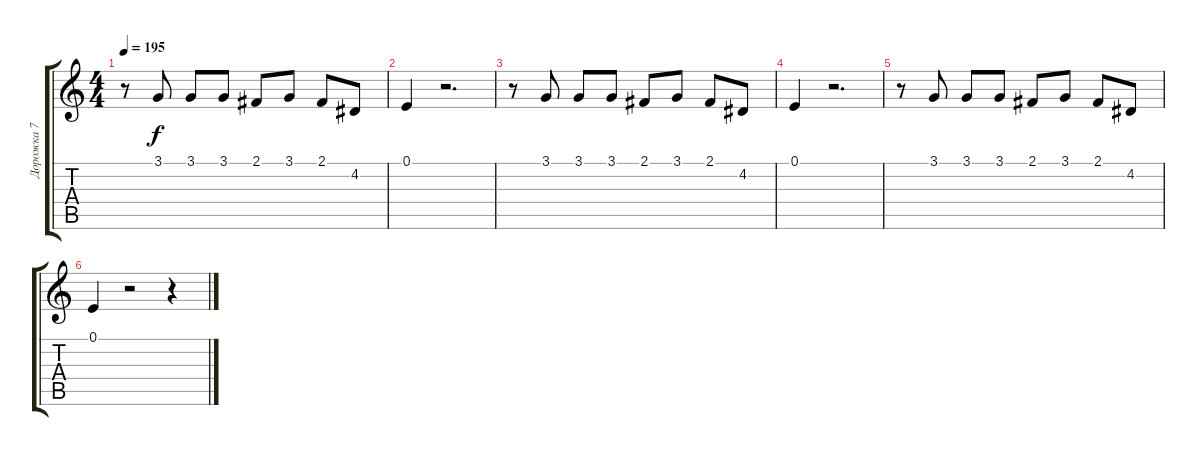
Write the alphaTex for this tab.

\track ("Дорожка 7" "Дорожка 7") {instrument dulcimer}
\staff {score tabs}
\tuning (E4 B3 G3 D3 A2 E2) {hide}
\ts (4 4)
\tempo 195
\clef g2
\ks c
r.8{dy f} 3.1.8 3.1.8 3.1.8 2.1.8 3.1.8 2.1.8 4.2.8 |
0.1.4 r.2{d} |
r.8 3.1.8 3.1.8 3.1.8 2.1.8 3.1.8 2.1.8 4.2.8 |
0.1.4 r.2{d} |
r.8 3.1.8 3.1.8 3.1.8 2.1.8 3.1.8 2.1.8 4.2.8 |
0.1.4 r.2 r.4
